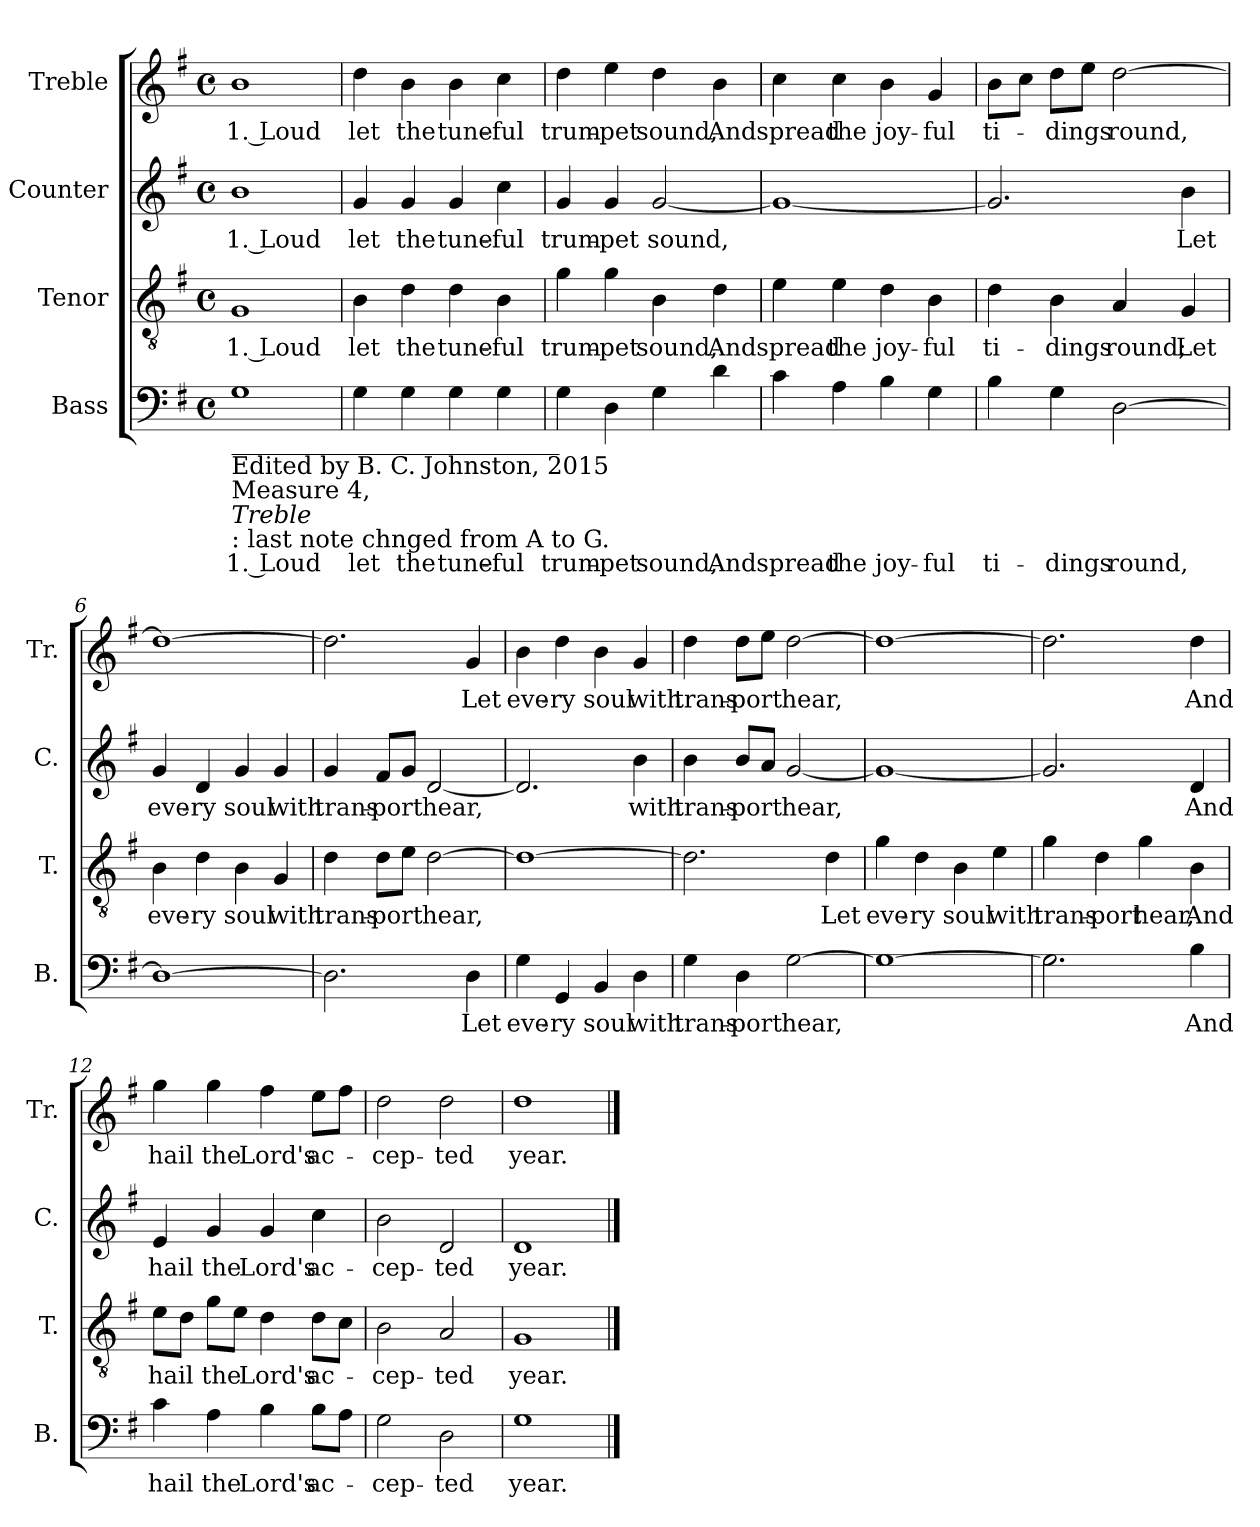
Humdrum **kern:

**kern	**text	**kern	**text	**kern	**text	**kern	**text
*part4	*part4	*part3	*part3	*part2	*part2	*part1	*part1
*staff4	*staff4	*staff3	*staff3	*staff2	*staff2	*staff1	*staff1
*I"Bass	*	*I"Tenor	*	*I"Counter	*	*I"Treble	*
*I'B.	*	*I'T.	*	*I'C.	*	*I'Tr.	*
*clefF4	*	*clefGv2	*	*clefG2	*	*clefG2	*
*k[f#]	*	*k[f#]	*	*k[f#]	*	*k[f#]	*
*M4/4	*	*M4/4	*	*M4/4	*	*M4/4	*
*met(c)	*	*met(c)	*	*met(c)	*	*met(c)	*
=1	=1	=1	=1	=1	=1	=1	=1
!LO:TX:b:t=___________________________	!	!	!	!	!	!	!
!LO:TX:b:t=Edited by B. C. Johnston, 2015	!	!	!	!	!	!	!
!LO:TX:b:t=Measure 4,	!	!	!	!	!	!	!
!LO:TX:b:i:t=Treble	!	!	!	!	!	!	!
!LO:TX:b:t=&colon; last note chnged from A to G.	!	!	!	!	!	!	!
1G	1. Loud	1G	1. Loud	1b	1. Loud	1b	1. Loud
=2	=2	=2	=2	=2	=2	=2	=2
4G\	let	4B\	let	4g/	let	4dd\	let
4G\	the	4d\	the	4g/	the	4b\	the
4G\	tune-	4d\	tune-	4g/	tune-	4b\	tune-
4G\	-ful	4B\	-ful	4cc\	-ful	4cc\	-ful
=3	=3	=3	=3	=3	=3	=3	=3
4G\	trum-	4g\	trum-	4g/	trum-	4dd\	trum-
4D\	-pet	4g\	-pet	4g/	-pet	4ee\	-pet
4G\	sound,	4B\	sound,	[2g/	sound,	4dd\	sound,
4d\	And	4d\	And	.	.	4b\	And
=4	=4	=4	=4	=4	=4	=4	=4
4c\	spread	4e\	spread	1g_	.	4cc\	spread
4A\	the	4e\	the	.	.	4cc\	the
4B\	joy-	4d\	joy-	.	.	4b\	joy-
4G\	-ful	4B\	-ful	.	.	4g/	-ful
=5	=5	=5	=5	=5	=5	=5	=5
4B\	ti-	4d\	ti-	2.g/]	.	8b\L	ti-
.	.	.	.	.	.	8cc\J	.
4G\	-dings	4B\	-dings	.	.	8dd\L	-dings
.	.	.	.	.	.	8ee\J	.
[2D\	round,	4A/	round;	.	.	[2dd\	round,
.	.	4G/	Let	4b\	Let	.	.
=6	=6	=6	=6	=6	=6	=6	=6
1D_	.	4B\	eve-	4g/	eve-	1dd_	.
.	.	4d\	-ry	4d/	-ry	.	.
.	.	4B\	soul	4g/	soul	.	.
.	.	4G/	with	4g/	with	.	.
=7	=7	=7	=7	=7	=7	=7	=7
2.D\]	.	4d\	trans-	4g/	trans-	2.dd\]	.
.	.	8d\L	-port	8f#/L	-port	.	.
.	.	8e\J	.	8g/J	.	.	.
.	.	[2d\	hear,	[2d/	hear,	.	.
4D\	Let	.	.	.	.	4g/	Let
!!LO:LB:g=z
=8	=8	=8	=8	=8	=8	=8	=8
4G\	eve-	1d_	.	2.d/]	.	4b\	eve-
4GG/	-ry	.	.	.	.	4dd\	-ry
4BB/	soul	.	.	.	.	4b\	soul
4D\	with	.	.	4b\	with	4g/	with
=9	=9	=9	=9	=9	=9	=9	=9
4G\	trans-	2.d\]	.	4b\	trans-	4dd\	trans-
4D\	-port	.	.	8b/L	-port	8dd\L	-port
.	.	.	.	8a/J	.	8ee\J	.
[2G\	hear,	.	.	[2g/	hear,	[2dd\	hear,
.	.	4d\	Let	.	.	.	.
=10	=10	=10	=10	=10	=10	=10	=10
1G_	.	4g\	eve-	1g_	.	1dd_	.
.	.	4d\	-ry	.	.	.	.
.	.	4B\	soul	.	.	.	.
.	.	4e\	with	.	.	.	.
=11	=11	=11	=11	=11	=11	=11	=11
2.G\]	.	4g\	trans-	2.g/]	.	2.dd\]	.
.	.	4d\	-port	.	.	.	.
.	.	4g\	hear,	.	.	.	.
4B\	And	4B\	And	4d/	And	4dd\	And
=12	=12	=12	=12	=12	=12	=12	=12
4c\	hail	8e\L	hail	4e/	hail	4gg\	hail
.	.	8d\J	.	.	.	.	.
4A\	the	8g\L	the	4g/	the	4gg\	the
.	.	8e\J	.	.	.	.	.
4B\	Lord's	4d\	Lord's	4g/	Lord's	4ff#\	Lord's
8B\L	ac-	8d\L	ac-	4cc\	ac-	8ee\L	ac-
8A\J	.	8c\J	.	.	.	8ff#\J	.
=13	=13	=13	=13	=13	=13	=13	=13
2G\	-cep-	2B\	-cep-	2b\	-cep-	2dd\	-cep-
2D\	-ted	2A/	-ted	2d/	-ted	2dd\	-ted
=14	=14	=14	=14	=14	=14	=14	=14
1G	year.	1G	year.	1d	year.	1dd	year.
==	==	==	==	==	==	==	==
*-	*-	*-	*-	*-	*-	*-	*-
